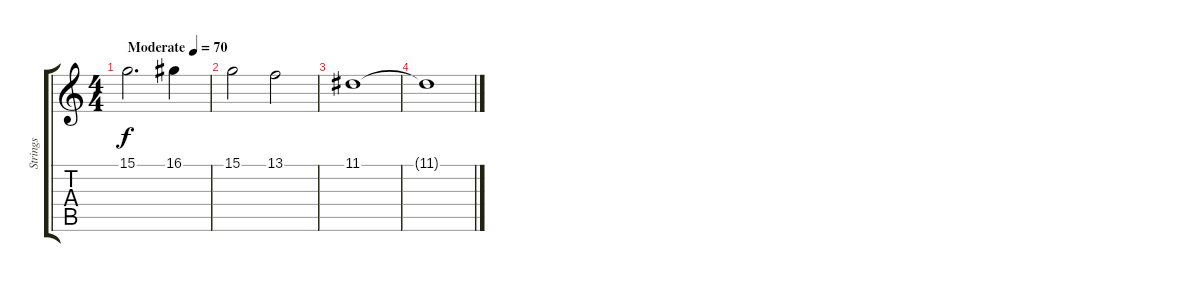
\track ("Strings" "Strings") {instrument synthstrings1}
\staff {score tabs}
\tuning (E4 B3 G3 D3 A2 E2) {hide}
\ts (4 4)
\tempo (70 "Moderate")
\clef g2
\ks c
15.1.2{d dy f instrument synthstrings1} 16.1.4 |
15.1.2 13.1.2 |
11.1.1 |
11.1{t}.1
